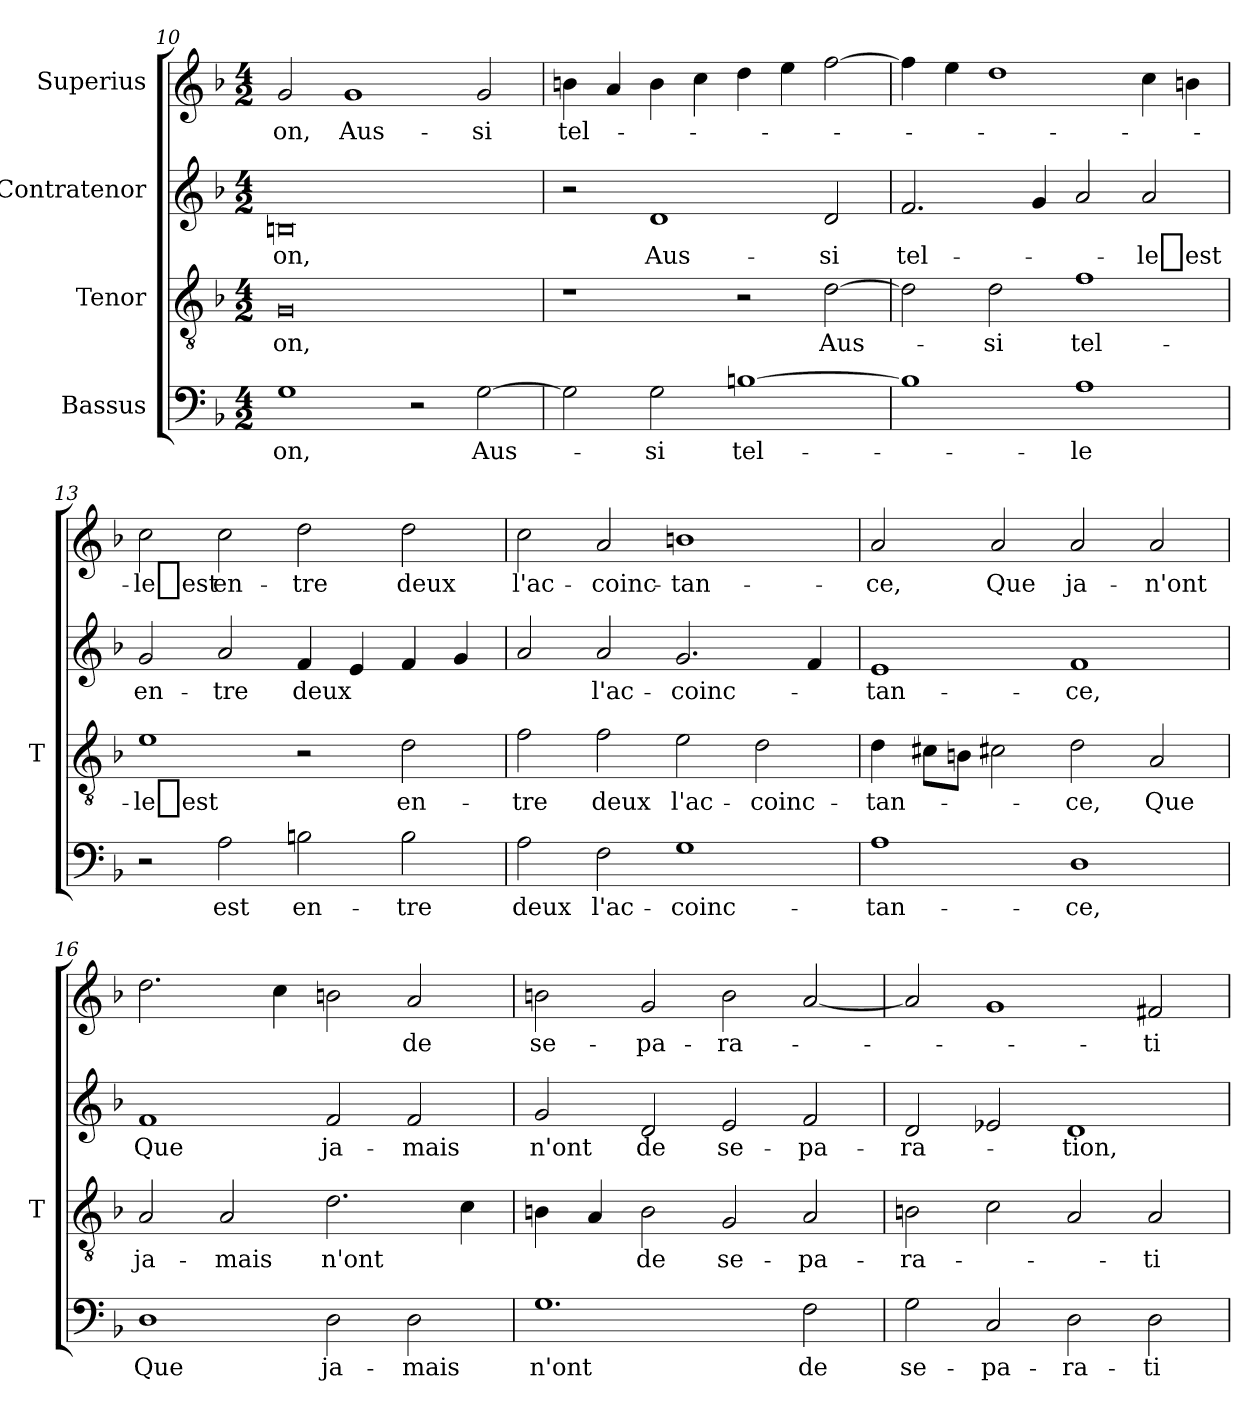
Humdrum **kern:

**kern	**text	**kern	**text	**kern	**text	**kern	**text
*part4	*part4	*part3	*part3	*part2	*part2	*part1	*part1
*staff4	*staff4	*staff3	*staff3	*staff2	*staff2	*staff1	*staff1
*I"Bassus	*	*I"Tenor	*	*I"Contratenor	*	*I"Superius	*
*	*	*I'T	*	*	*	*	*
*clefF4	*	*clefGv2	*	*clefG2	*	*clefG2	*
*k[b-]	*	*k[b-]	*	*k[b-]	*	*k[b-]	*
*M4/2	*	*M4/2	*	*M4/2	*	*M4/2	*
=10	=10	=10	=10	=10	=10	=10	=10
1G	-on,	0G	-on,	0B	-on,	2g	-on,
.	.	.	.	.	.	1g	Aus-
2r	.	.	.	.	.	.	.
[2G	Aus-	.	.	.	.	2g	-si
=11	=11	=11	=11	=11	=11	=11	=11
2G]	.	1r	.	2r	.	4b	tel-
.	.	.	.	.	.	4a	.
2G	-si	.	.	1d	Aus-	4b	.
.	.	.	.	.	.	4cc	.
[1Bn	tel-	2r	.	.	.	4dd	.
.	.	.	.	.	.	4ee	.
.	.	[2d	Aus-	2d	-si	[2ff	.
=12	=12	=12	=12	=12	=12	=12	=12
1B]	.	2d]	.	2.f	tel-	4ff]	.
.	.	.	.	.	.	4ee	.
.	.	2d	-si	.	.	1dd	.
.	.	.	.	4g	.	.	.
1A	-le	1f	tel-	2a	.	.	.
.	.	.	.	2a	-le_est	4cc	.
.	.	.	.	.	.	4b	.
=13	=13	=13	=13	=13	=13	=13	=13
2r	.	1e	-le_est	2g	en-	2cc	-le_est
2A	-est	.	.	2a	-tre	2cc	en-
2Bn	en-	2r	.	4f	-deux	2dd	-tre
.	.	.	.	4e	.	.	.
2B	-tre	2d	en-	4f	.	2dd	-deux
.	.	.	.	4g	.	.	.
=14	=14	=14	=14	=14	=14	=14	=14
2A	-deux	2f	-tre	2a	.	2cc	l'ac-
2F	l'ac-	2f	-deux	2a	l'ac-	2a	coinc-
1G	coinc-	2e	l'ac-	2.g	coinc-	1b	tan-
.	.	2d	coinc-	.	.	.	.
.	.	.	.	4f	.	.	.
=15	=15	=15	=15	=15	=15	=15	=15
1A	tan-	4d	tan-	1e	tan-	2a	-ce,
.	.	8c#XL	.	.	.	.	.
.	.	8BJ	.	.	.	.	.
.	.	2c#X	.	.	.	2a	-Que
1D	-ce,	2d	-ce,	1f	-ce,	2a	ja-
.	.	2A	-Que	.	.	2a	-n'ont
=16	=16	=16	=16	=16	=16	=16	=16
1D	-Que	2A	ja-	1f	-Que	2.dd	.
.	.	2A	-mais	.	.	.	.
.	.	.	.	.	.	4cc	.
2D	ja-	2.d	-n'ont	2f	ja-	2b	.
2D	-mais	.	.	2f	-mais	2a	-de
.	.	4c	.	.	.	.	.
=17	=17	=17	=17	=17	=17	=17	=17
1.G	-n'ont	4B	.	2g	-n'ont	2b	se-
.	.	4A	.	.	.	.	.
.	.	2B	-de	2d	-de	2g	pa-
.	.	2G	se-	2e	se-	2b	ra-
2F	-de	2A	pa-	2f	pa-	[2a	.
=18	=18	=18	=18	=18	=18	=18	=18
2G	se-	2B	ra-	2d	ra-	2a]	.
2C	pa-	2c	.	2e-X	.	1g	.
2D	ra-	2A	.	1d	-tion,	.	.
2D	ti-	2A	ti-	.	.	2f#X	ti-
=	=	=	=	=	=	=	=
*-	*-	*-	*-	*-	*-	*-	*-
